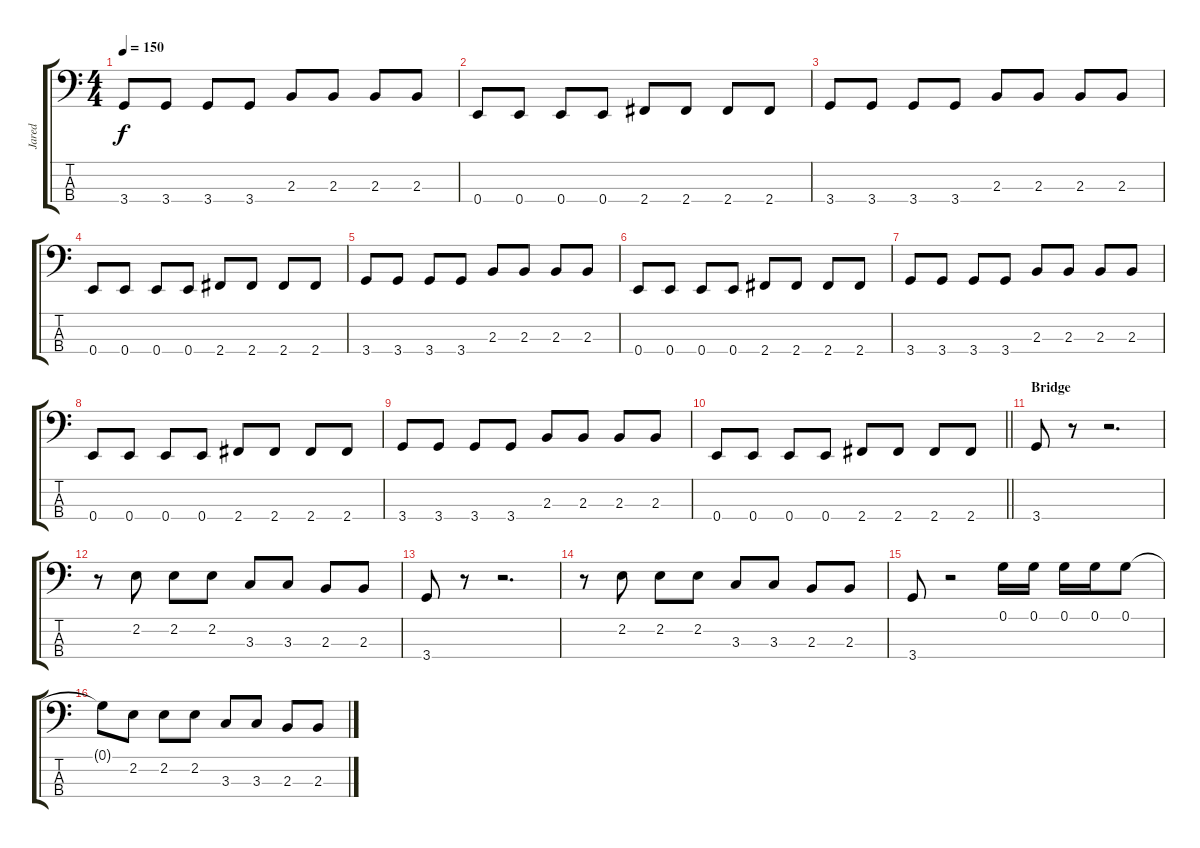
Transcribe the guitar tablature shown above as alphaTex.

\track ("Jared" "Jared") {instrument electricbassfinger}
\staff {score tabs}
\tuning (G2 D2 A1 E1) {hide}
\ts (4 4)
\tempo 150
\clef f4
\ks c
3.4.8{dy f} 3.4.8 3.4.8 3.4.8 2.3.8 2.3.8 2.3.8 2.3.8 |
0.4.8 0.4.8 0.4.8 0.4.8 2.4.8 2.4.8 2.4.8 2.4.8 |
3.4.8 3.4.8 3.4.8 3.4.8 2.3.8 2.3.8 2.3.8 2.3.8 |
0.4.8 0.4.8 0.4.8 0.4.8 2.4.8 2.4.8 2.4.8 2.4.8 |
3.4.8 3.4.8 3.4.8 3.4.8 2.3.8 2.3.8 2.3.8 2.3.8 |
0.4.8 0.4.8 0.4.8 0.4.8 2.4.8 2.4.8 2.4.8 2.4.8 |
3.4.8 3.4.8 3.4.8 3.4.8 2.3.8 2.3.8 2.3.8 2.3.8 |
0.4.8 0.4.8 0.4.8 0.4.8 2.4.8 2.4.8 2.4.8 2.4.8 |
3.4.8 3.4.8 3.4.8 3.4.8 2.3.8 2.3.8 2.3.8 2.3.8 |
\barLineRight lightlight
0.4.8 0.4.8 0.4.8 0.4.8 2.4.8 2.4.8 2.4.8 2.4.8 |
\section ("" "Bridge")
3.4.8 r.8 r.2{d} |
r.8 2.2.8 2.2.8 2.2.8 3.3.8 3.3.8 2.3.8 2.3.8 |
3.4.8 r.8 r.2{d} |
r.8 2.2.8 2.2.8 2.2.8 3.3.8 3.3.8 2.3.8 2.3.8 |
3.4.8 r.2 0.1.16 0.1.16 0.1.16 0.1.16 0.1.8 |
0.1{t}.8 2.2.8 2.2.8 2.2.8 3.3.8 3.3.8 2.3.8 2.3.8
